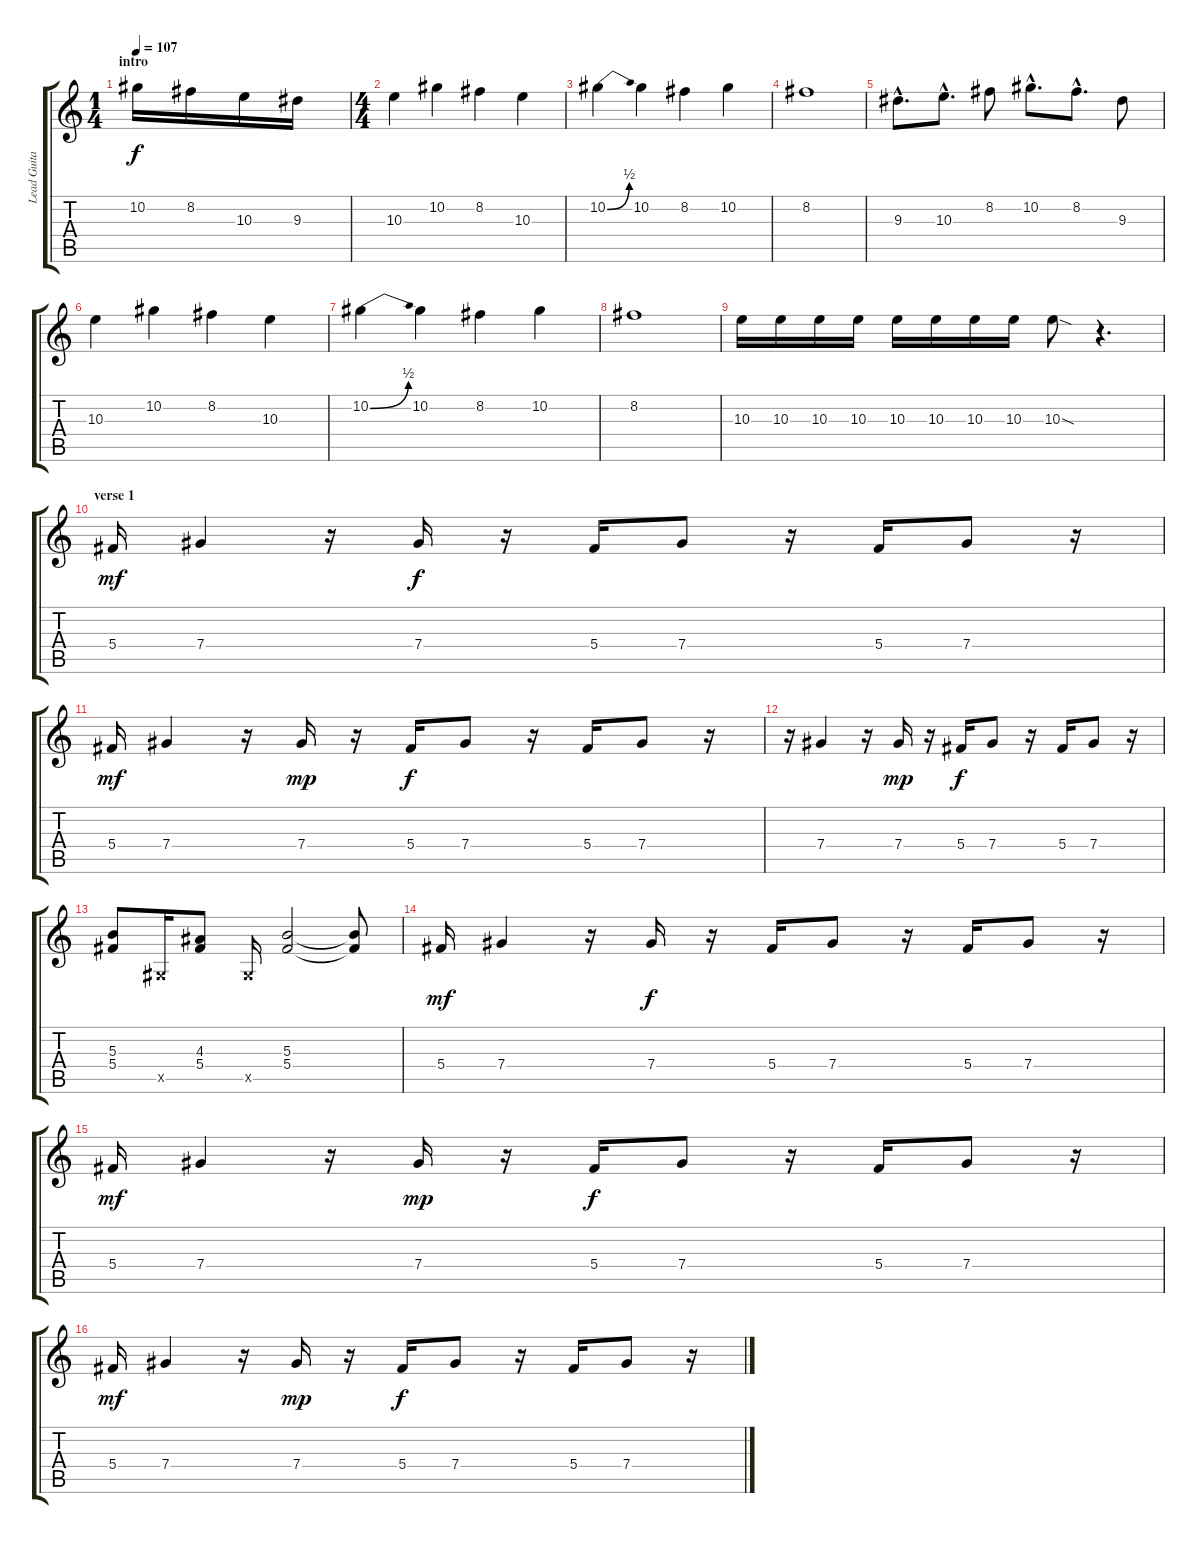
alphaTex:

\track ("Lead Guitar 1" "Lead Guita") {instrument distortionguitar}
\staff {score tabs}
\tuning (Eb4 Bb3 Gb3 Db3 Ab2 Eb2) {hide}
\ts (1 4)
\section ("" "intro")
\tempo 107
\clef g2
\ks c
10.2.16{dy f instrument distortionguitar} 8.2.16 10.3.16 9.3.16 |
\ts (4 4)
10.3.4 10.2.4 8.2.4 10.3.4 |
10.2{be (bend 0 0 60 2)}.4 10.2.4 8.2.4 10.2.4 |
8.2.1 |
9.3{hac}.8{d} 10.3{hac}.8{d} 8.2.8 10.2{hac}.8{d} 8.2{hac}.8{d} 9.3.8 |
10.3.4 10.2.4 8.2.4 10.3.4 |
10.2{be (bend 0 0 60 2)}.4 10.2.4 8.2.4 10.2.4 |
8.2.1 |
10.3.16 10.3.16 10.3.16 10.3.16 10.3.16 10.3.16 10.3.16 10.3.16 10.3{sod}.8 r.4{d} |
\section ("" "verse 1")
5.4.16{dy mf volume 14} 7.4.4 r.16 7.4.16{dy f} r.16 5.4.16 7.4.8 r.16 5.4.16 7.4.8 r.16 |
5.4.16{dy mf} 7.4.4 r.16 7.4.16{dy mp} r.16 5.4.16{dy f} 7.4.8 r.16 5.4.16 7.4.8 r.16 |
r.16 7.4.4 r.16 7.4.16{dy mp} r.16 5.4.16{dy f} 7.4.8 r.16 5.4.16 7.4.8 r.16 |
(5.3 5.4).8 0.5{x}.16 (4.3 5.4).8 0.5{x}.16 (5.3 5.4).2 (5.3{t} 5.4{t}).8 |
5.4.16{dy mf} 7.4.4 r.16 7.4.16{dy f} r.16 5.4.16 7.4.8 r.16 5.4.16 7.4.8 r.16 |
5.4.16{dy mf} 7.4.4 r.16 7.4.16{dy mp} r.16 5.4.16{dy f} 7.4.8 r.16 5.4.16 7.4.8 r.16 |
5.4.16{dy mf} 7.4.4 r.16 7.4.16{dy mp} r.16 5.4.16{dy f} 7.4.8 r.16 5.4.16 7.4.8 r.16
